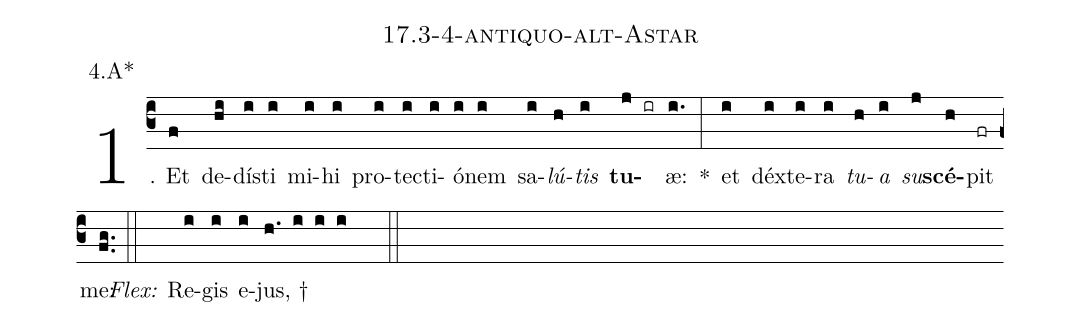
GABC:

name: 17.3-4-antiquo-alt-Astar;
annotation: 4.A*;
%%
(c3)1. Et(f) de(hi)dís(i)ti(i) mi(i)hi(i) pro(i)tec(i)ti(i)ó(i)nem(i) sa(i)<i>lú</i>(h)<i>tis</i>(i) <b>tu</b>(j ir)æ:(i.) *(:) et(i) déx(i)te(i)ra(i) <i>tu</i>(h)<i>a</i>(i) <i>su</i>(j)<b>scé</b>(h)pit(fr) me:(fg..) (::)
<i>Flex:</i>()  Re(i)gis(i) e(i)jus, †(h. i i i  ::)

%E(i) u(h) o(i) u(j) a(h) e.(fg..) (::)
